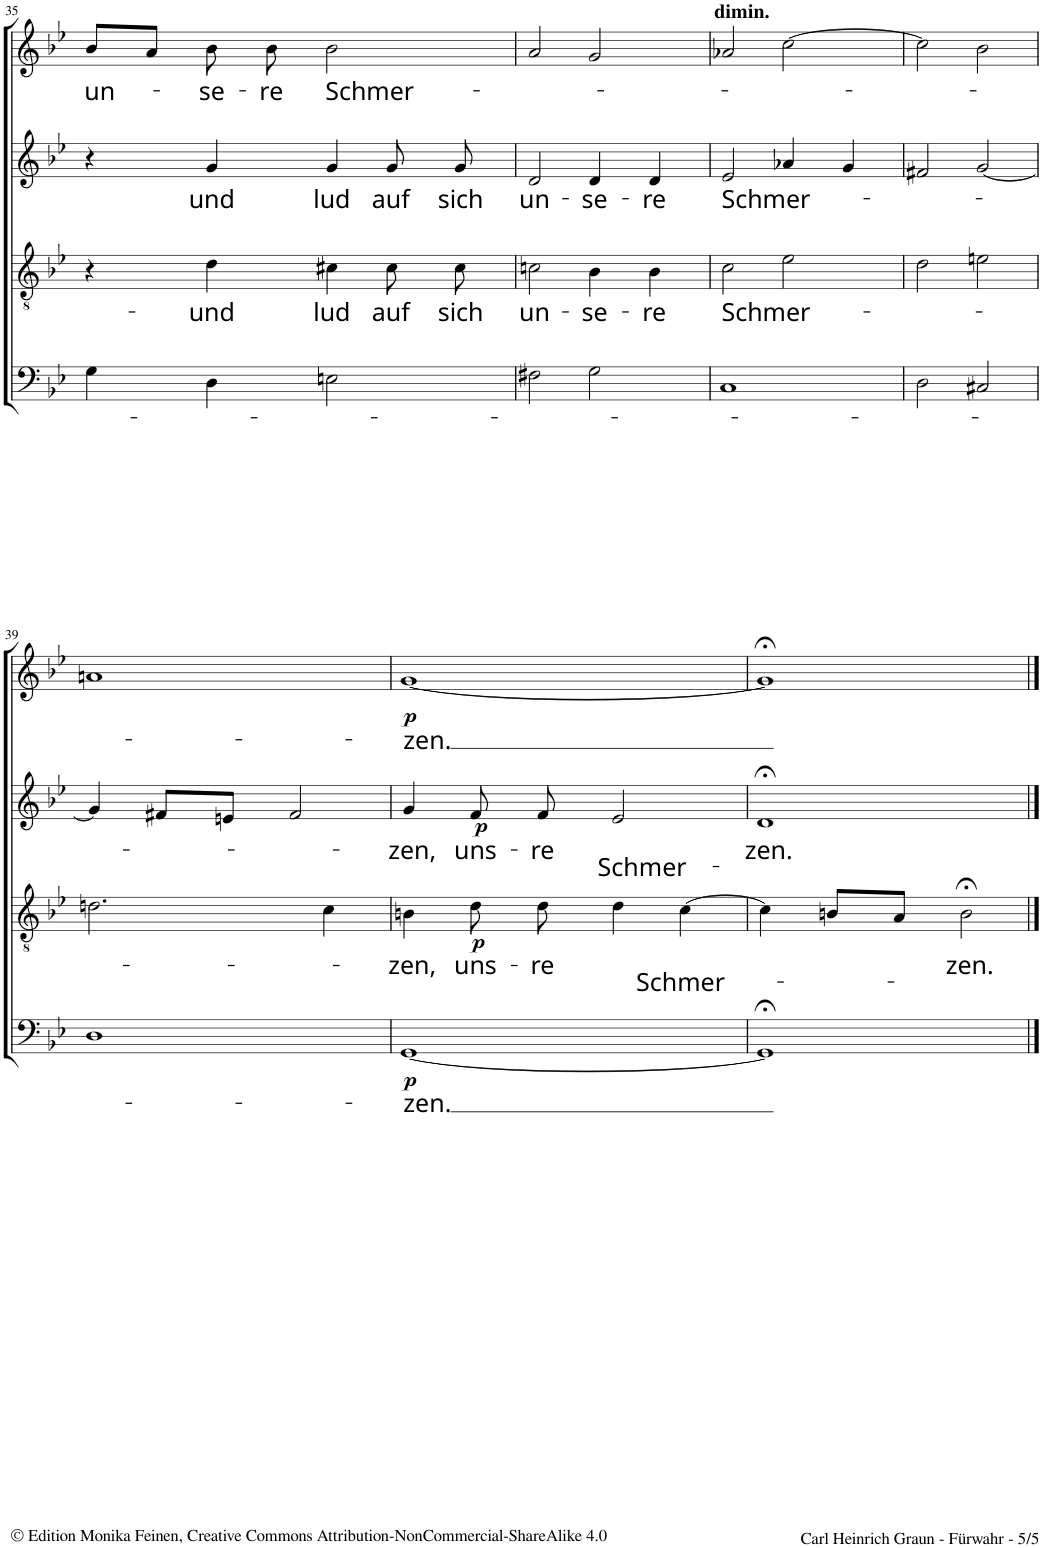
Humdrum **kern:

**kern	**text	**dynam	**kern	**text	**dynam	**kern	**text	**dynam	**kern	**text	**dynam
*part4	*part4	*part4	*part3	*part3	*part3	*part2	*part2	*part2	*part1	*part1	*part1
*staff4	*staff4	*staff4	*staff3	*staff3	*staff3	*staff2	*staff2	*staff2	*staff1	*staff1	*staff1
*I"BASSO.	*	*	*I"TENORE.	*	*	*I"ALTO.	*	*	*I"CANTO.	*	*
!!LO:PB:g=z
*clefF4	*	*	*clefGv2	*	*	*clefG2	*	*	*clefG2	*	*
*k[b-e-]	*	*	*k[b-e-]	*	*	*k[b-e-]	*	*	*k[b-e-]	*	*
*M4/4	*	*	*M4/4	*	*	*M4/4	*	*	*M4/4	*	*
*met(c)	*	*	*met(c)	*	*	*met(c)	*	*	*met(c)	*	*
=35	=35	=35	=35	=35	=35	=35	=35	=35	=35	=35	=35
!	!	!	!	!	!	!	!	!	!	!LO:LY:b	!
4G\	.	.	4r	.	.	4r	.	.	8b-/L	un-	.
.	.	.	.	.	.	.	.	.	8a/J	.	.
!	!	!	!	!LO:LY:b	!	!	!LO:LY:b	!	!	!LO:LY:b	!
4D\	.	.	4d\	und	.	4g/	und	.	8b-\	-se-	.
!	!	!	!	!	!	!	!	!	!	!LO:LY:b	!
.	.	.	.	.	.	.	.	.	8b-\	-re	.
!	!	!	!	!LO:LY:b	!	!	!LO:LY:b	!	!	!LO:LY:b	!
2En\	.	.	4c#X\	lud	.	4g/	lud	.	2b-\	Schmer-	.
!	!	!	!	!LO:LY:b	!	!	!LO:LY:b	!	!	!	!
.	.	.	8c#\	auf	.	8g/	auf	.	.	.	.
!	!	!	!	!LO:LY:b	!	!	!LO:LY:b	!	!	!	!
.	.	.	8c#\	sich	.	8g/	sich	.	.	.	.
=36	=36	=36	=36	=36	=36	=36	=36	=36	=36	=36	=36
!	!	!	!	!LO:LY:b	!	!	!LO:LY:b	!	!	!	!
2F#X\	.	.	2cn\	un-	.	2d/	un-	.	2a/	.	.
!	!	!	!	!LO:LY:b	!	!	!LO:LY:b	!	!	!	!
2G\	.	.	4B-\	-se-	.	4d/	-se-	.	2g/	.	.
!	!	!	!	!LO:LY:b	!	!	!LO:LY:b	!	!	!	!
.	.	.	4B-\	-re	.	4d/	-re	.	.	.	.
=37	=37	=37	=37	=37	=37	=37	=37	=37	=37	=37	=37
!	!	!	!	!	!	!	!	!	!LO:TX:a:B:t=dimin.	!	!
!	!	!	!	!LO:LY:b	!	!	!LO:LY:b	!	!	!	!
1C	.	.	2c\	Schmer-	.	2e-/	Schmer-	.	2a-X/	.	.
.	.	.	2e-\	.	.	4a-X/	.	.	[2cc\	.	.
.	.	.	.	.	.	4g/	.	.	.	.	.
=38	=38	=38	=38	=38	=38	=38	=38	=38	=38	=38	=38
2D\	.	.	2d\	.	.	2f#X/	.	.	2cc\]	.	.
2C#X/	.	.	2en\	.	.	[2g/	.	.	2b-\	.	.
!!LO:LB:g=z
=39	=39	=39	=39	=39	=39	=39	=39	=39	=39	=39	=39
1D	.	.	2.dn\	.	.	4g/]	.	.	1an	.	.
.	.	.	.	.	.	8f#X/L	.	.	.	.	.
.	.	.	.	.	.	8en/J	.	.	.	.	.
.	.	.	.	.	.	2f#/	.	.	.	.	.
.	.	.	4c\	.	.	.	.	.	.	.	.
=40	=40	=40	=40	=40	=40	=40	=40	=40	=40	=40	=40
!	!LO:LY:b	!LO:DY:b	!	!LO:LY:b	!	!	!LO:LY:b	!	!	!LO:LY:b	!LO:DY:b
[1GG	zen.	p	4Bn\	-zen,	.	4g/	-zen,	.	[1g	zen.	p
!	!	!	!	!LO:LY:b	!LO:DY:b	!	!LO:LY:b	!LO:DY:b	!	!	!
.	.	.	8d\	uns-	p	8f/	uns-	p	.	.	.
!	!	!	!	!LO:LY:b	!	!	!LO:LY:b	!	!	!	!
.	.	.	8d\	-re	.	8f/	-re	.	.	.	.
!	!	!	!	!LO:LY:b	!	!	!LO:LY:b	!	!	!	!
.	.	.	4d\	Schmer-	.	2e-/	Schmer-	.	.	.	.
.	.	.	[4c\	.	.	.	.	.	.	.	.
=41	=41	=41	=41	=41	=41	=41	=41	=41	=41	=41	=41
!	!	!	!	!	!	!	!LO:LY:b	!	!	!	!
1GG;<]	.	.	4c\]	.	.	1d;<	-zen.	.	1g;<]	.	.
.	.	.	8Bn/L	.	.	.	.	.	.	.	.
.	.	.	8A/J	.	.	.	.	.	.	.	.
!	!	!	!	!LO:LY:b	!	!	!	!	!	!	!
.	.	.	2B;<\	-zen.	.	.	.	.	.	.	.
==	==	==	==	==	==	==	==	==	==	==	==
*-	*-	*-	*-	*-	*-	*-	*-	*-	*-	*-	*-
